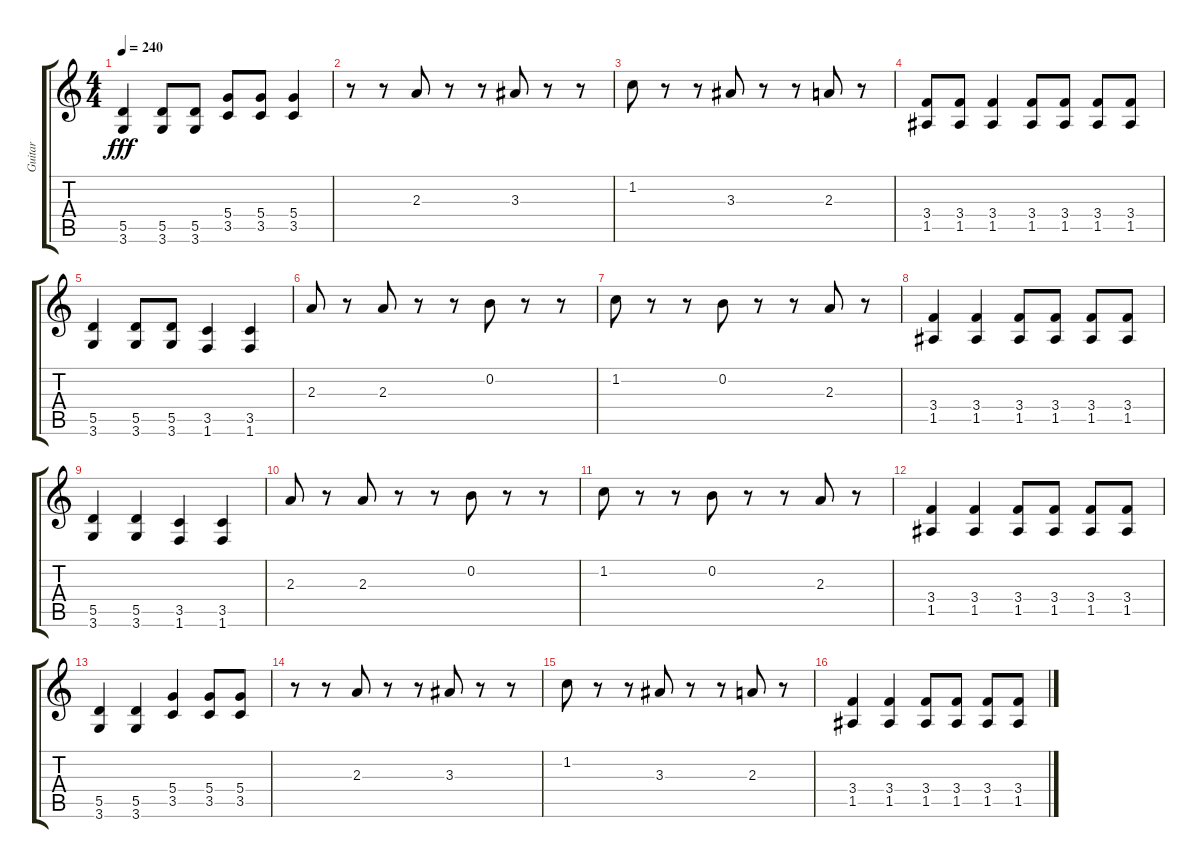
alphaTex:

\track ("Guitar" "Guitar") {instrument distortionguitar}
\staff {score tabs}
\tuning (E4 B3 G3 D3 A2 E2) {hide}
\ts (4 4)
\tempo 240
\clef g2
\ks c
(5.5 3.6).4{dy fff} (5.5 3.6).8 (5.5 3.6).8 (5.4 3.5).8 (5.4 3.5).8 (5.4 3.5).4 |
r.8 r.8 2.3.8 r.8 r.8 3.3.8 r.8 r.8 |
1.2.8 r.8 r.8 3.3.8 r.8 r.8 2.3.8 r.8 |
(3.4 1.5).8 (3.4 1.5).8 (3.4 1.5).4 (3.4 1.5).8 (3.4 1.5).8 (3.4 1.5).8 (3.4 1.5).8 |
(5.5 3.6).4 (5.5 3.6).8 (5.5 3.6).8 (3.5 1.6).4 (3.5 1.6).4 |
2.3.8 r.8 2.3.8 r.8 r.8 0.2.8 r.8 r.8 |
1.2.8 r.8 r.8 0.2.8 r.8 r.8 2.3.8 r.8 |
(3.4 1.5).4 (3.4 1.5).4 (3.4 1.5).8 (3.4 1.5).8 (3.4 1.5).8 (3.4 1.5).8 |
(5.5 3.6).4 (5.5 3.6).4 (3.5 1.6).4 (3.5 1.6).4 |
2.3.8 r.8 2.3.8 r.8 r.8 0.2.8 r.8 r.8 |
1.2.8 r.8 r.8 0.2.8 r.8 r.8 2.3.8 r.8 |
(3.4 1.5).4 (3.4 1.5).4 (3.4 1.5).8 (3.4 1.5).8 (3.4 1.5).8 (3.4 1.5).8 |
(5.5 3.6).4 (5.5 3.6).4 (5.4 3.5).4 (5.4 3.5).8 (5.4 3.5).8 |
r.8 r.8 2.3.8 r.8 r.8 3.3.8 r.8 r.8 |
1.2.8 r.8 r.8 3.3.8 r.8 r.8 2.3.8 r.8 |
(3.4 1.5).4 (3.4 1.5).4 (3.4 1.5).8 (3.4 1.5).8 (3.4 1.5).8 (3.4 1.5).8
